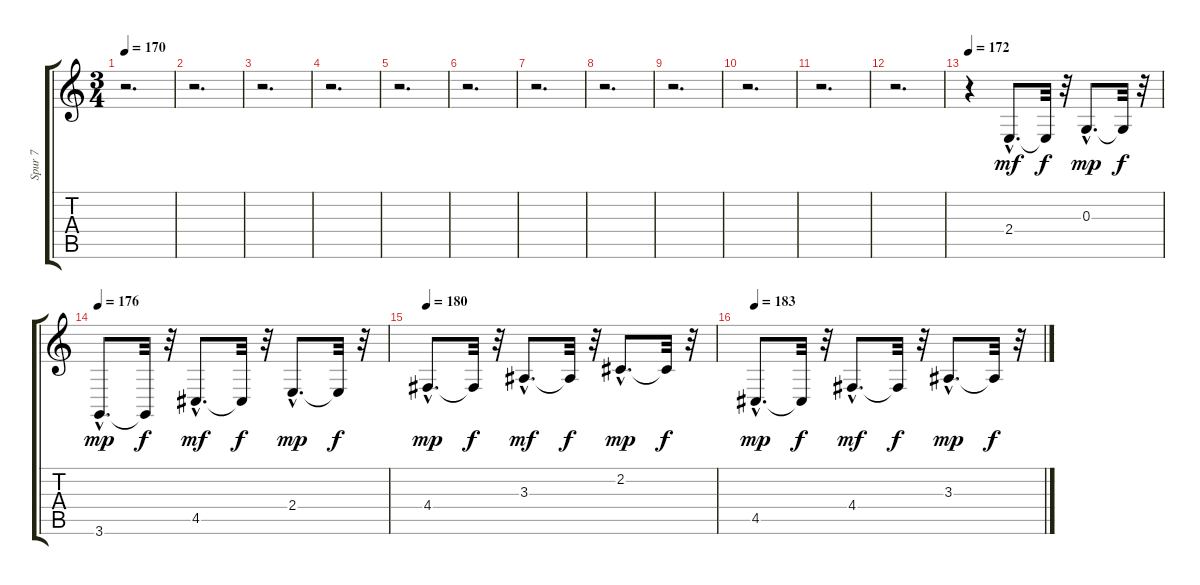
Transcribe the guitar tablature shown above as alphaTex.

\track ("Spur 7" "Spur 7") {instrument electricpiano1}
\staff {score tabs}
\tuning (E4 B3 G3 D3 A2 E2) {hide}
\ts (3 4)
\tempo 170
\clef g2
\ks c
r.2{d dy f} |
r.2{d} |
r.2{d} |
r.2{d} |
r.2{d} |
r.2{d} |
r.2{d} |
r.2{d} |
r.2{d} |
r.2{d} |
r.2{d} |
r.2{d} |
\tempo 172
r.4 2.4{hac}.8{d dy mf} 2.4{t}.32{dy f} r.32 0.3{hac}.8{d dy mp} 0.3{t}.32{dy f} r.32 |
\tempo 176
3.6{hac}.8{d dy mp} 3.6{t}.32{dy f} r.32 4.5{hac}.8{d dy mf} 4.5{t}.32{dy f} r.32 2.4{hac}.8{d dy mp} 2.4{t}.32{dy f} r.32 |
\tempo 180
4.4{hac}.8{d dy mp} 4.4{t}.32{dy f} r.32 3.3{hac}.8{d dy mf} 3.3{t}.32{dy f} r.32 2.2{hac}.8{d dy mp} 2.2{t}.32{dy f} r.32 |
\tempo 183
4.5{hac}.8{d dy mp} 4.5{t}.32{dy f} r.32 4.4{hac}.8{d dy mf} 4.4{t}.32{dy f} r.32 3.3{hac}.8{d dy mp} 3.3{t}.32{dy f} r.32
